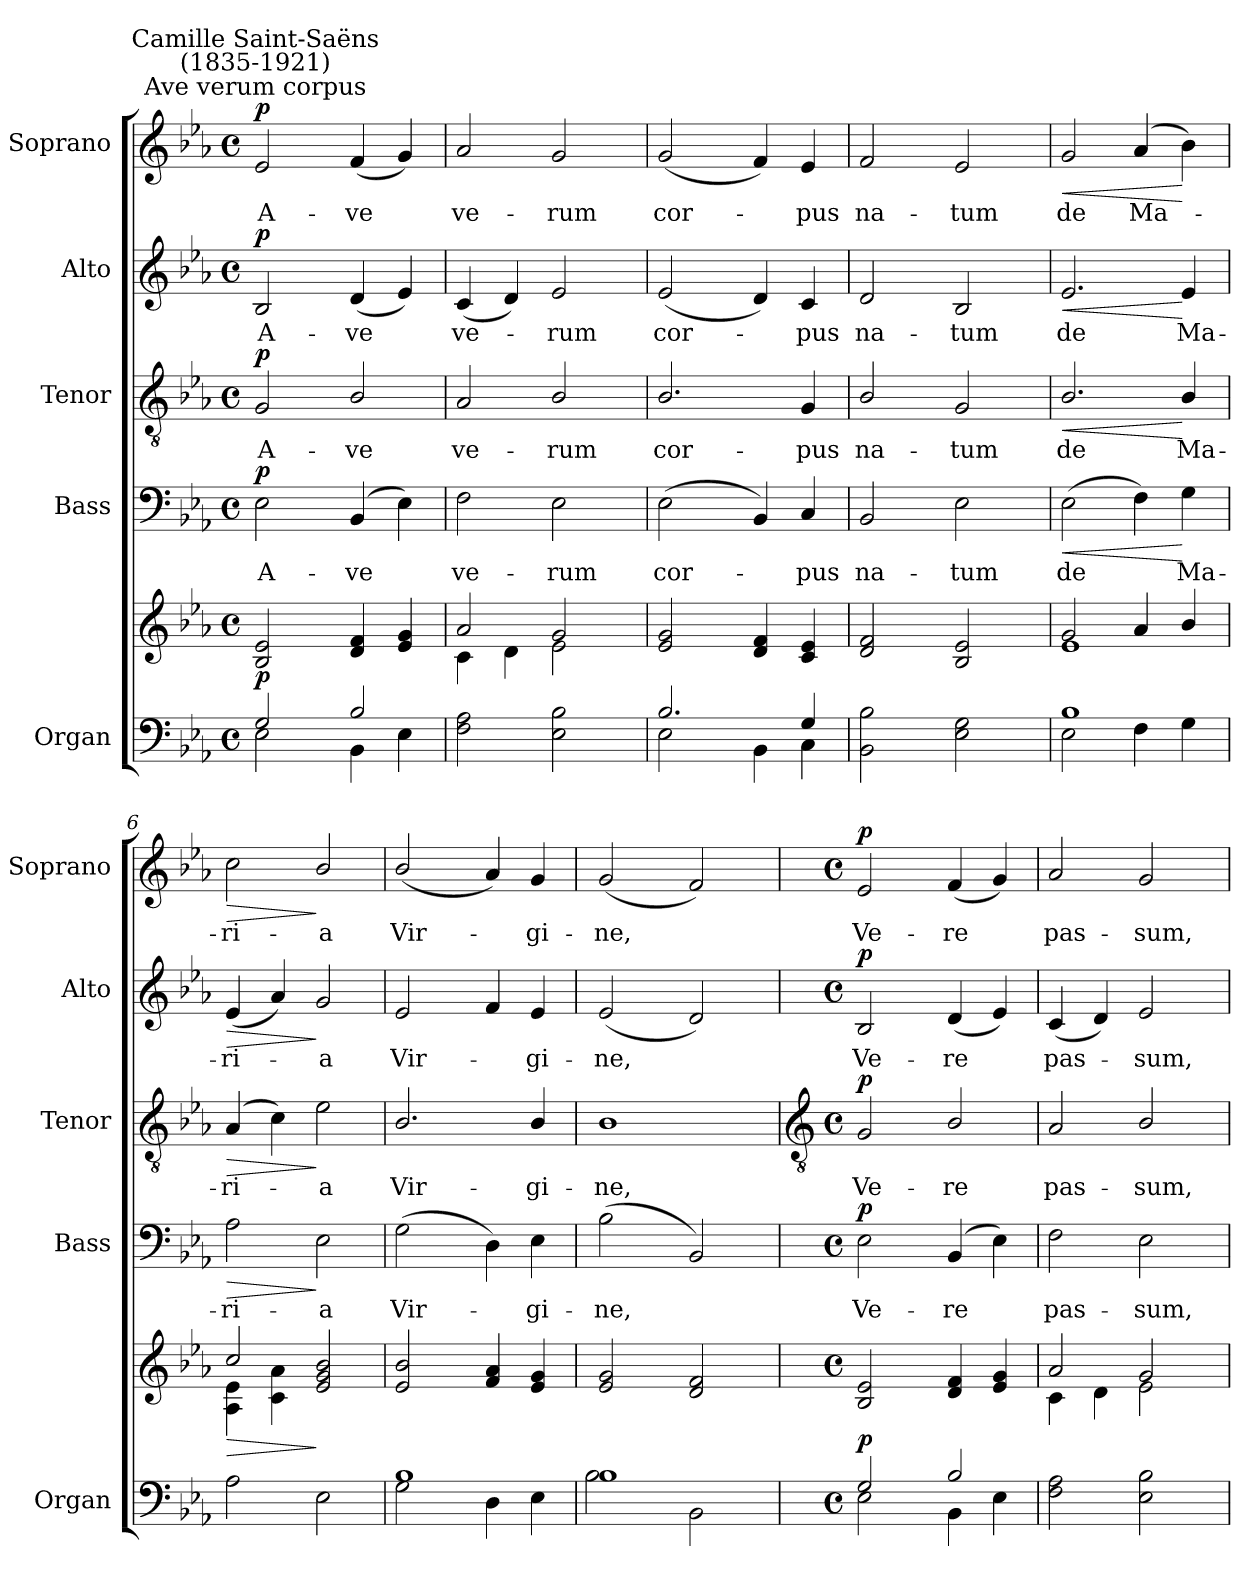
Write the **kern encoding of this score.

**kern	**kern	**dynam	**kern	**text	**dynam	**kern	**text	**dynam	**kern	**text	**dynam	**kern	**text	**dynam
*part5	*part5	*part5	*part4	*part4	*part4	*part3	*part3	*part3	*part2	*part2	*part2	*part1	*part1	*part1
*staff6	*staff5	*staff5/6	*staff4	*staff4	*staff4	*staff3	*staff3	*staff3	*staff2	*staff2	*staff2	*staff1	*staff1	*staff1
*I"Organ	*	*	*I"Bass	*	*	*I"Tenor	*	*	*I"Alto	*	*	*I"Soprano	*	*
*I'Organ	*	*	*I'Bass	*	*	*I'Tenor	*	*	*I'Alto	*	*	*I'Soprano	*	*
*clefF4	*clefG2	*	*clefF4	*	*	*clefGv2	*	*	*clefG2	*	*	*clefG2	*	*
*k[b-e-a-]	*k[b-e-a-]	*	*k[b-e-a-]	*	*	*k[b-e-a-]	*	*	*k[b-e-a-]	*	*	*k[b-e-a-]	*	*
*E-:	*E-:	*	*E-:	*	*	*E-:	*	*	*E-:	*	*	*E-:	*	*
*M4/4	*M4/4	*	*M4/4	*	*	*M4/4	*	*	*M4/4	*	*	*M4/4	*	*
*met(c)	*met(c)	*	*met(c)	*	*	*met(c)	*	*	*met(c)	*	*	*met(c)	*	*
=1	=1	=1	=1	=1	=1	=1	=1	=1	=1	=1	=1	=1	=1	=1
*^	*^	*	*	*	*	*	*	*	*	*	*	*	*	*
!	!	!	!	!	!	!	!	!	!	!	!	!	!	!LO:TX:a:cj:t=Ave verum corpus	!	!
!	!	!	!	!	!	!	!	!	!	!	!	!	!	!LO:TX:a:cj:t=Camille Saint-Saëns\n(1835-1921)	!	!
!	!	!	!	!LO:DY:a=2	!	!LO:LY:b	!LO:DY:b	!	!LO:LY:b	!LO:DY:b	!	!LO:LY:b	!LO:DY:b	!	!LO:LY:b	!LO:DY:b
2G/	2E-\	2B-/ 2e-/	4ryy	p	2E-	A-	p	2G	A-	p	2B-	A-	p	2e-	A-	p
.	.	.	4ryy	.	.	.	.	.	.	.	.	.	.	.	.	.
!	!	!	!	!	!	!LO:LY:b	!	!	!LO:LY:b	!	!	!LO:LY:b	!	!	!LO:LY:b	!
2B-/	4BB-\	4d/ 4f/	4ryy	.	(4BB-	-ve	.	2B-/	-ve	.	(<4d	-ve	.	(<4f	-ve	.
.	4E-\	4e-/ 4g/	4ryy	.	4E-)	.	.	.	.	.	4e-)	.	.	4g)	.	.
=2	=2	=2	=2	=2	=2	=2	=2	=2	=2	=2	=2	=2	=2	=2	=2	=2
!	!	!	!	!	!	!LO:LY:b	!	!	!LO:LY:b	!	!	!LO:LY:b	!	!	!LO:LY:b	!
2F\ 2A-\	4ryy	2a-/	4c\	.	2F	ve-	.	2A-	ve-	.	(<4c	ve-	.	2a-	ve-	.
.	4ryy	.	4d\	.	.	.	.	.	.	.	4d)	.	.	.	.	.
!	!	!	!	!	!	!LO:LY:b	!	!	!LO:LY:b	!	!	!LO:LY:b	!	!	!LO:LY:b	!
2E-\ 2B-\	4ryy	2g/	2e-\	.	2E-	-rum	.	2B-/	-rum	.	2e-	rum	.	2g	-rum	.
.	4ryy	.	.	.	.	.	.	.	.	.	.	.	.	.	.	.
=3	=3	=3	=3	=3	=3	=3	=3	=3	=3	=3	=3	=3	=3	=3	=3	=3
!	!	!	!	!	!	!LO:LY:b	!	!	!LO:LY:b	!	!	!LO:LY:b	!	!	!LO:LY:b	!
2.B-/	2E-\	2e-/ 2g/	4ryy	.	(<2E-	cor-	.	2.B-/	cor-	.	(<2e-	cor-	.	(<2g	cor-	.
.	.	.	4ryy	.	.	.	.	.	.	.	.	.	.	.	.	.
.	4BB-\	4d/ 4f/	4ryy	.	4BB-)	.	.	.	.	.	4d)	.	.	4f)	.	.
!	!	!	!	!	!	!LO:LY:b	!	!	!LO:LY:b	!	!	!LO:LY:b	!	!	!LO:LY:b	!
4G/	4C\	4c/ 4e-/	4ryy	.	4C	pus	.	4G	-pus	.	4c	pus	.	4e-	pus	.
=4	=4	=4	=4	=4	=4	=4	=4	=4	=4	=4	=4	=4	=4	=4	=4	=4
!	!	!	!	!	!	!LO:LY:b	!	!	!LO:LY:b	!	!	!LO:LY:b	!	!	!LO:LY:b	!
2BB-\ 2B-\	4ryy	2d/ 2f/	4ryy	.	2BB-	na-	.	2B-/	na-	.	2d	na-	.	2f	na-	.
.	4ryy	.	4ryy	.	.	.	.	.	.	.	.	.	.	.	.	.
!	!	!	!	!	!	!LO:LY:b	!	!	!LO:LY:b	!	!	!LO:LY:b	!	!	!LO:LY:b	!
2E-\ 2G\	4ryy	2B-/ 2e-/	4ryy	.	2E-	-tum	.	2G	-tum	.	2B-	-tum	.	2e-	-tum	.
.	4ryy	.	4ryy	.	.	.	.	.	.	.	.	.	.	.	.	.
=5	=5	=5	=5	=5	=5	=5	=5	=5	=5	=5	=5	=5	=5	=5	=5	=5
!	!	!	!	!	!	!LO:LY:b	!LO:HP:b	!	!LO:LY:b	!LO:HP:b	!	!LO:LY:b	!LO:HP:b	!	!LO:LY:b	!LO:HP:b
1B-/	2E-\	2g/	1e-\	.	(>2E-	de	<	2.B-/	de	<	2.e-	de	<	2g	de	<
!	!	!	!	!	!	!	!	!	!	!	!	!	!	!	!LO:LY:b	!
.	4F\	4a-/	.	.	4F)	.	.	.	.	.	.	.	.	(<4a-	Ma-	.
!	!	!	!	!	!	!LO:LY:b	!	!	!LO:LY:b	!	!	!LO:LY:b	!	!	!	!
.	4G\	4b-/	.	.	4G	Ma-	[	4B-/	Ma-	[	4e-	Ma-	[	4b-)	.	[
=6	=6	=6	=6	=6	=6	=6	=6	=6	=6	=6	=6	=6	=6	=6	=6	=6
!	!	!	!	!LO:HP:b	!	!LO:LY:b	!LO:HP:b	!	!LO:LY:b	!LO:HP:b	!	!LO:LY:b	!LO:HP:b	!	!LO:LY:b	!LO:HP:b
1ryy	2A-\	2cc/	4A-\ 4e-\	>	2A-	-ri-	>	(<4A-	-ri-	>	(4e-	-ri-	>	2cc	ri-	>
.	.	.	4c\ 4a-\	.	.	.	.	4c)	.	.	4a-)	.	.	.	.	.
!	!	!	!	!	!	!LO:LY:b	!	!	!LO:LY:b	!	!	!LO:LY:b	!	!	!LO:LY:b	!
.	2E-\	2e-/ 2g/ 2b-/	2ryy	]	2E-	-a	]	2e-	a	]	2g	a	]	2b-/	-a	]
=7	=7	=7	=7	=7	=7	=7	=7	=7	=7	=7	=7	=7	=7	=7	=7	=7
!	!	!	!	!	!	!LO:LY:b	!	!	!LO:LY:b	!	!	!LO:LY:b	!	!	!LO:LY:b	!
1B-/	2G\	2e-/ 2b-/	4ryy	.	(>2G	Vir-	.	2.B-/	Vir-	.	2e-	Vir-	.	(<2b-/	Vir-	.
.	.	.	4ryy	.	.	.	.	.	.	.	.	.	.	.	.	.
.	4D\	4f/ 4a-/	4ryy	.	4D)	.	.	.	.	.	4f	.	.	4a-)	.	.
!	!	!	!	!	!	!LO:LY:b	!	!	!LO:LY:b	!	!	!LO:LY:b	!	!	!LO:LY:b	!
.	4E-\	4e-/ 4g/	4ryy	.	4E-	gi-	.	4B-/	-gi-	.	4e-	gi-	.	4g	gi-	.
=8	=8	=8	=8	=8	=8	=8	=8	=8	=8	=8	=8	=8	=8	=8	=8	=8
!	!	!	!	!	!	!LO:LY:b	!	!	!LO:LY:b	!	!	!LO:LY:b	!	!	!LO:LY:b	!
1B-/	2B-\	2e-/ 2g/	4ryy	.	(2B-	-ne,	.	1B-	-ne,	.	(<2e-	-ne,	.	(<2g	-ne,	.
.	.	.	4ryy	.	.	.	.	.	.	.	.	.	.	.	.	.
.	2BB-\	2d/ 2f/	4ryy	.	2BB-)	.	.	.	.	.	2d)	.	.	2f)	.	.
.	.	.	4ryy	.	.	.	.	.	.	.	.	.	.	.	.	.
!!LO:LB:g=z
=9	=9	=9	=9	=9	=9	=9	=9	=9	=9	=9	=9	=9	=9	=9	=9	=9
*	*	*	*	*	*	*	*	*clefGv2	*	*	*	*	*	*	*	*
*M4/4	*	*M4/4	*	*	*M4/4	*	*	*M4/4	*	*	*M4/4	*	*	*M4/4	*	*
*met(c)	*	*met(c)	*	*	*met(c)	*	*	*met(c)	*	*	*met(c)	*	*	*met(c)	*	*
!	!	!	!	!LO:DY:a=2	!	!LO:LY:b	!LO:DY:b	!	!LO:LY:b	!LO:DY:b	!	!LO:LY:b	!LO:DY:b	!	!LO:LY:b	!LO:DY:b
2G/	2E-\	2B-/ 2e-/	4ryy	p	2E-	Ve-	p	2G	Ve-	p	2B-	Ve-	p	2e-	Ve-	p
.	.	.	4ryy	.	.	.	.	.	.	.	.	.	.	.	.	.
!	!	!	!	!	!	!LO:LY:b	!	!	!LO:LY:b	!	!	!LO:LY:b	!	!	!LO:LY:b	!
2B-/	4BB-\	4d/ 4f/	4ryy	.	(4BB-	-re	.	2B-/	-re	.	(<4d	-re	.	(<4f	-re	.
.	4E-\	4e-/ 4g/	4ryy	.	4E-)	.	.	.	.	.	4e-)	.	.	4g)	.	.
=10	=10	=10	=10	=10	=10	=10	=10	=10	=10	=10	=10	=10	=10	=10	=10	=10
!	!	!	!	!	!	!LO:LY:b	!	!	!LO:LY:b	!	!	!LO:LY:b	!	!	!LO:LY:b	!
2F\ 2A-\	4ryy	2a-/	4c\	.	2F	pas-	.	2A-	pas-	.	(<4c	pas-	.	2a-	pas-	.
.	4ryy	.	4d\	.	.	.	.	.	.	.	4d)	.	.	.	.	.
!	!	!	!	!	!	!LO:LY:b	!	!	!LO:LY:b	!	!	!LO:LY:b	!	!	!LO:LY:b	!
2E-\ 2B-\	4ryy	2g/	2e-\	.	2E-	-sum,	.	2B-/	-sum,	.	2e-	sum,	.	2g	-sum,	.
.	4ryy	.	.	.	.	.	.	.	.	.	.	.	.	.	.	.
*v	*v	*	*	*	*	*	*	*	*	*	*	*	*	*	*	*
*	*v	*v	*	*	*	*	*	*	*	*	*	*	*	*	*
=	=	=	=	=	=	=	=	=	=	=	=	=	=	=
*-	*-	*-	*-	*-	*-	*-	*-	*-	*-	*-	*-	*-	*-	*-
